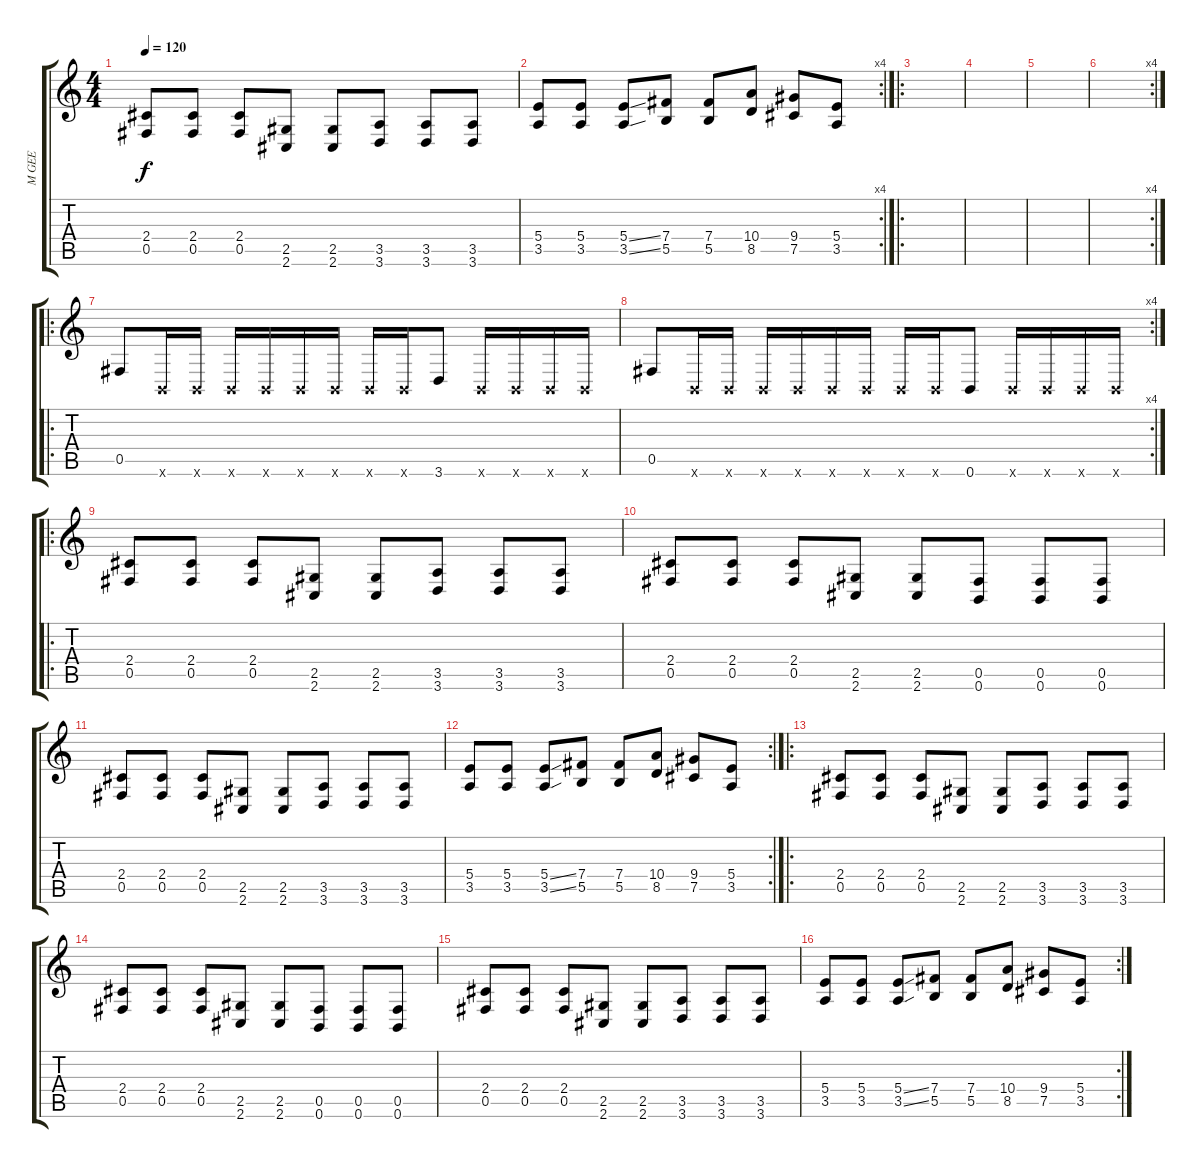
\track ("M GEE" "M GEE") {instrument electricguitarclean}
\staff {score tabs}
\tuning (Db4 Ab3 E3 B2 Gb2 B1) {hide}
\ts (4 4)
\tempo 120
\clef g2
\ks c
(2.4 0.5).8{dy f} (2.4 0.5).8 (2.4 0.5).8 (2.5 2.6).8 (2.5 2.6).8 (3.5 3.6).8 (3.5 3.6).8 (3.5 3.6).8 |
\rc 4
(5.4 3.5).8 (5.4 3.5).8 (5.4{ss} 3.5{ss}).8 (7.4 5.5).8 (7.4 5.5).8 (10.4 8.5).8 (9.4 7.5).8 (5.4 3.5).8 |
\ro
|
|
|
\rc 4
|
\ro
0.5.8 0.6{x}.16 0.6{x}.16 0.6{x}.16 0.6{x}.16 0.6{x}.16 0.6{x}.16 0.6{x}.16 0.6{x}.16 3.6.8 0.6{x}.16 0.6{x}.16 0.6{x}.16 0.6{x}.16 |
\rc 4
0.5.8 0.6{x}.16 0.6{x}.16 0.6{x}.16 0.6{x}.16 0.6{x}.16 0.6{x}.16 0.6{x}.16 0.6{x}.16 0.6.8 0.6{x}.16 0.6{x}.16 0.6{x}.16 0.6{x}.16 |
\ro
(2.4 0.5).8{volume 16 balance 8 instrument distortionguitar} (2.4 0.5).8 (2.4 0.5).8 (2.5 2.6).8 (2.5 2.6).8 (3.5 3.6).8 (3.5 3.6).8 (3.5 3.6).8 |
(2.4 0.5).8 (2.4 0.5).8 (2.4 0.5).8 (2.5 2.6).8 (2.5 2.6).8 (0.5 0.6).8 (0.5 0.6).8 (0.5 0.6).8 |
(2.4 0.5).8 (2.4 0.5).8 (2.4 0.5).8 (2.5 2.6).8 (2.5 2.6).8 (3.5 3.6).8 (3.5 3.6).8 (3.5 3.6).8 |
\rc 2
(5.4 3.5).8 (5.4 3.5).8 (5.4{ss} 3.5{ss}).8 (7.4 5.5).8 (7.4 5.5).8 (10.4 8.5).8 (9.4 7.5).8 (5.4 3.5).8 |
\ro
(2.4 0.5).8{volume 16 balance 8 instrument distortionguitar} (2.4 0.5).8 (2.4 0.5).8 (2.5 2.6).8 (2.5 2.6).8 (3.5 3.6).8 (3.5 3.6).8 (3.5 3.6).8 |
(2.4 0.5).8 (2.4 0.5).8 (2.4 0.5).8 (2.5 2.6).8 (2.5 2.6).8 (0.5 0.6).8 (0.5 0.6).8 (0.5 0.6).8 |
(2.4 0.5).8 (2.4 0.5).8 (2.4 0.5).8 (2.5 2.6).8 (2.5 2.6).8 (3.5 3.6).8 (3.5 3.6).8 (3.5 3.6).8 |
\rc 2
(5.4 3.5).8 (5.4 3.5).8 (5.4{ss} 3.5{ss}).8 (7.4 5.5).8 (7.4 5.5).8 (10.4 8.5).8 (9.4 7.5).8 (5.4 3.5).8
